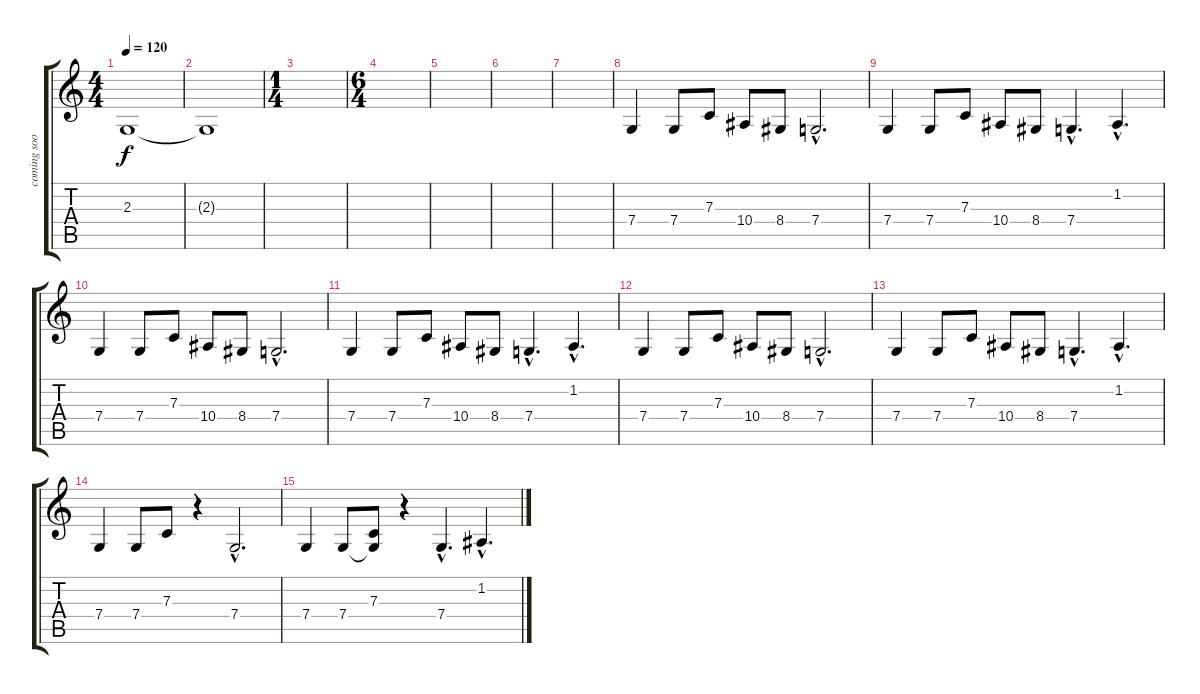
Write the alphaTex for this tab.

\track ("coming soon" "coming soo") {instrument stringensemble1}
\staff {score tabs}
\tuning (D4 A3 F3 C3 G2 C2) {hide}
\ts (4 4)
\tempo 120
\clef g2
\ks c
2.3.1{dy f} |
2.3{t}.1 |
\ts (1 4)
|
\ts (6 4)
|
|
|
|
7.4.4 7.4.8 7.3.8 10.4.8 8.4.8 7.4{hac}.2{d} |
7.4.4 7.4.8 7.3.8 10.4.8 8.4.8 7.4{hac}.4{d} 1.2{hac}.4{d} |
7.4.4 7.4.8 7.3.8 10.4.8 8.4.8 7.4{hac}.2{d} |
7.4.4 7.4.8 7.3.8 10.4.8 8.4.8 7.4{hac}.4{d} 1.2{hac}.4{d} |
7.4.4 7.4.8 7.3.8 10.4.8 8.4.8 7.4{hac}.2{d} |
7.4.4 7.4.8 7.3.8 10.4.8 8.4.8 7.4{hac}.4{d} 1.2{hac}.4{d} |
7.4.4 7.4.8 7.3.8 r.4 7.4{hac}.2{d} |
7.4.4 7.4.8 (7.3 7.4{t}).8 r.4 7.4{hac}.4{d} 1.2{hac}.4{d}
